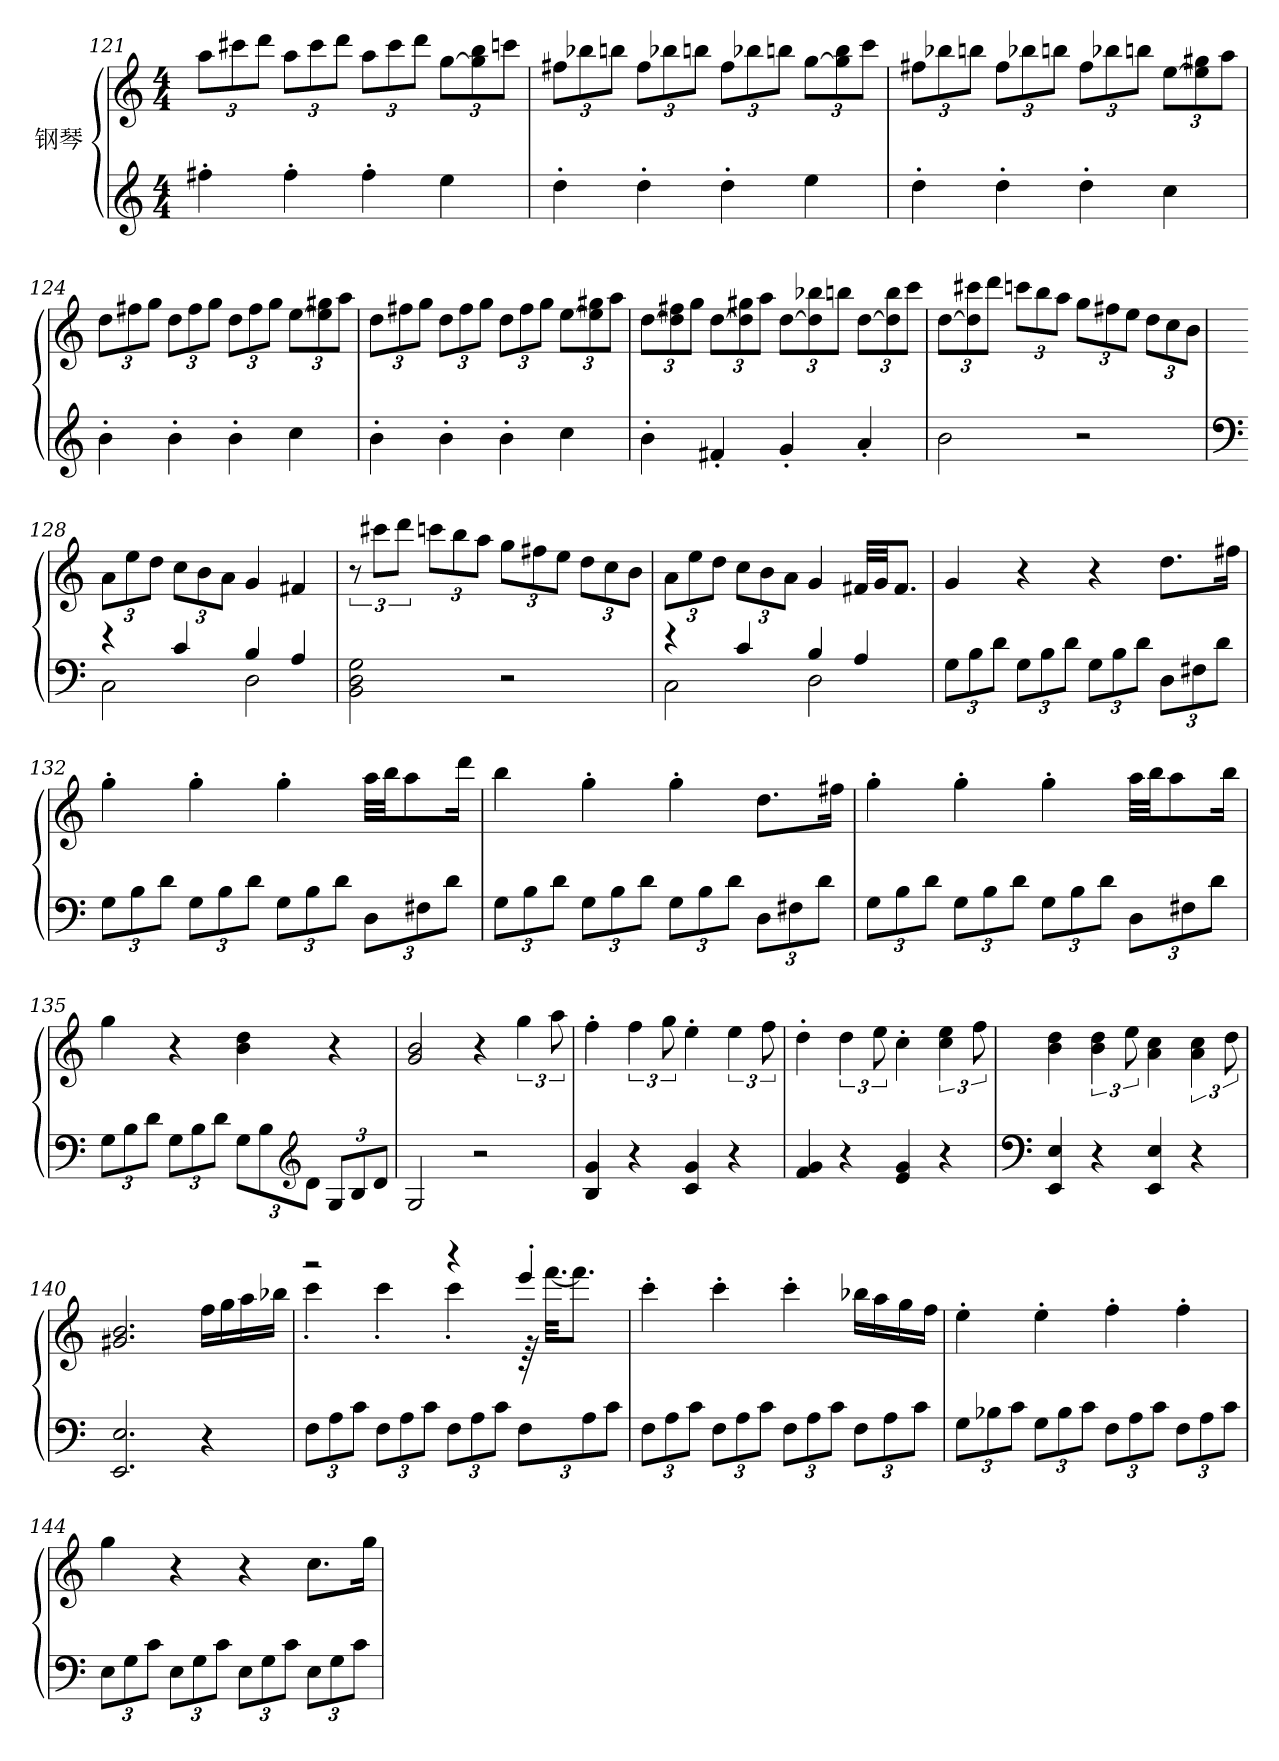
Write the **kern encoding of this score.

**kern	**kern
*part1	*part1
*staff2	*staff1
*I"钢琴	*
!!LO:LB:g=z
*clefG2	*clefG2
*k[]	*k[]
*M4/4	*M4/4
*	*Xbrackettup
=121	=121
4ff#X'\	12aa\L
.	12ccc#X\
.	12ddd\J
4ff#'\	12aa\L
.	12ccc#\
.	12ddd\J
4ff#'\	12aa\L
.	12ccc#\
.	12ddd\J
4ee\	[12gg\L
.	12gg\] 12bb\
.	12cccn\J
=122	=122
4dd'\	12ff#X\L
.	12bb-X\
.	12bbn\J
4dd'\	12ff#\L
.	12bb-X\
.	12bbn\J
4dd'\	12ff#\L
.	12bb-X\
.	12bbn\J
4ee\	[12gg\L
.	12gg\] 12bb\
.	12ccc\J
!!LO:PB:g=z
=123	=123
4dd'\	12ff#X\L
.	12bb-X\
.	12bbn\J
4dd'\	12ff#\L
.	12bb-X\
.	12bbn\J
4dd'\	12ff#\L
.	12bb-X\
.	12bbn\J
4cc\	[12ee\L
.	12ee\] 12gg#X\
.	12aa\J
=124	=124
4b'\	12dd\L
.	12ff#X\
.	12gg\J
4b'\	12dd\L
.	12ff#\
.	12gg\J
4b'\	12dd\L
.	12ff#\
.	12gg\J
4cc\	[12ee\L
.	12ee\] 12gg#X\
.	12aa\J
=125	=125
4b'\	12dd\L
.	12ff#X\
.	12gg\J
4b'\	12dd\L
.	12ff#\
.	12gg\J
4b'\	12dd\L
.	12ff#\
.	12gg\J
4cc\	[12ee\L
.	12ee\] 12gg#X\
.	12aa\J
!!LO:LB:g=z
=126	=126
4b'\	[12dd\L
.	12dd\] 12ff#X\
.	12gg\J
4f#X'/	[12dd\L
.	12dd\] 12gg#X\
.	12aa\J
4g'/	[12dd\L
.	12dd\] 12bb-X\
.	12bbn\J
4a'/	[12dd\L
.	12dd\] 12bb\
.	12ccc\J
=127	=127
2b\	[12dd\L
.	12dd\] 12ccc#X\
.	12ddd\J
.	12cccn\L
.	12bb\
.	12aa\J
2r	12gg\L
.	12ff#X\
.	12ee\J
.	12dd\L
.	12cc\
.	12b\J
=128	=128
*clefF4	*
*^	*
4r	2C\	12a\L
.	.	12ee\
.	.	12dd\J
4c/	.	12cc\L
.	.	12b\
.	.	12a\J
4B/	2D\	4g/
4A/	.	4f#X/
*v	*v	*
!!LO:LB:g=z
=129	=129
*	*brackettup
2BB\ 2D\ 2G\	12r
.	12ccc#X\L
.	12ddd\J
*	*Xbrackettup
.	12cccn\L
.	12bb\
.	12aa\J
2r	12gg\L
.	12ff#X\
.	12ee\J
.	12dd\L
.	12cc\
.	12b\J
=130	=130
*^	*
4r	2C\	12a\L
.	.	12ee\
.	.	12dd\J
4c/	.	12cc\L
.	.	12b\
.	.	12a\J
4B/	2D\	4g/
4A/	.	32f#X/LLL
.	.	32g/JJ
.	.	8.f#/J
*v	*v	*
=131	=131
*Xbrackettup	*
12G\L	4g/
12B\	.
12d\J	.
12G\L	4r
12B\	.
12d\J	.
12G\L	4r
12B\	.
12d\J	.
12D\L	8.dd\L
12F#X\	.
12d\J	.
.	16ff#X\Jk
!!LO:LB:g=z
=132	=132
12G\L	4gg'\
12B\	.
12d\J	.
12G\L	4gg'\
12B\	.
12d\J	.
12G\L	4gg'\
12B\	.
12d\J	.
12D\L	32aa\LLL
.	32bb\JJ
.	8aa\
12F#X\	.
12d\J	.
.	16ddd\Jk
=133	=133
12G\L	4bb\
12B\	.
12d\J	.
12G\L	4gg'\
12B\	.
12d\J	.
12G\L	4gg'\
12B\	.
12d\J	.
12D\L	8.dd\L
12F#X\	.
12d\J	.
.	16ff#X\Jk
=134	=134
12G\L	4gg'\
12B\	.
12d\J	.
12G\L	4gg'\
12B\	.
12d\J	.
12G\L	4gg'\
12B\	.
12d\J	.
12D\L	32aa\LLL
.	32bb\JJ
.	8aa\
12F#X\	.
12d\J	.
.	16bb\Jk
!!LO:LB:g=z
=135	=135
12G\L	4gg\
12B\	.
12d\J	.
12G\L	4r
12B\	.
12d\J	.
12G\L	4b\ 4dd\
12B\	.
*clefG2	*
12d\J	.
12G/L	4r
12B/	.
12d/J	.
=136	=136
2G/	2g/ 2b/
2r	4r
*	*brackettup
.	6gg\
.	12aa\
=137	=137
4B/ 4g/	4ff'\
4r	6ff\
.	12gg\
4c/ 4g/	4ee'\
4r	6ee\
.	12ff\
=138	=138
4f/ 4g/	4dd'\
4r	6dd\
.	12ee\
4e/ 4g/	4cc'\
4r	6cc\ 6ee\
.	12ff\
=139	=139
*clefF4	*
*	*MM140
4EE/ 4E/	4b\ 4dd\
4r	6b\ 6dd\
.	12ee\
4EE/ 4E/	4a\ 4cc\
4r	6a\ 6cc\
.	12dd\
!!LO:LB:g=z
=140	=140
*	*MM120
2.EE/ 2.E/	2.g#X/ 2.b/
*	*MM160
4r	16ff\LL
.	16gg\
.	16aa\
.	16bb-X\JJ
=141	=141
*	*^
12F\L	2r	4ccc'\
12A\	.	.
12c\J	.	.
12F\L	.	4ccc'\
12A\	.	.
12c\J	.	.
12F\L	4r	4ccc'\
12A\	.	.
12c\J	.	.
12F\L	4eee'/	64r
.	.	[32.fff\KKL
.	.	8.fff\J]
12A\	.	.
12c\J	.	.
*	*v	*v
=142	=142
12F\L	4ccc'\
12A\	.
12c\J	.
12F\L	4ccc'\
12A\	.
12c\J	.
12F\L	4ccc'\
12A\	.
12c\J	.
12F\L	16bb-X\LL
.	16aa\
12A\	.
.	16gg\
12c\J	.
.	16ff\JJ
!!LO:PB:g=z
=143	=143
12G\L	4ee'\
12B-X\	.
12c\J	.
12G\L	4ee'\
12B-\	.
12c\J	.
12F\L	4ff'\
12A\	.
12c\J	.
12F\L	4ff'\
12A\	.
12c\J	.
=144	=144
12E\L	4gg\
12G\	.
12c\J	.
12E\L	4r
12G\	.
12c\J	.
12E\L	4r
12G\	.
12c\J	.
12E\L	8.cc\L
12G\	.
12c\J	.
.	16gg\Jk
=	=
*-	*-
